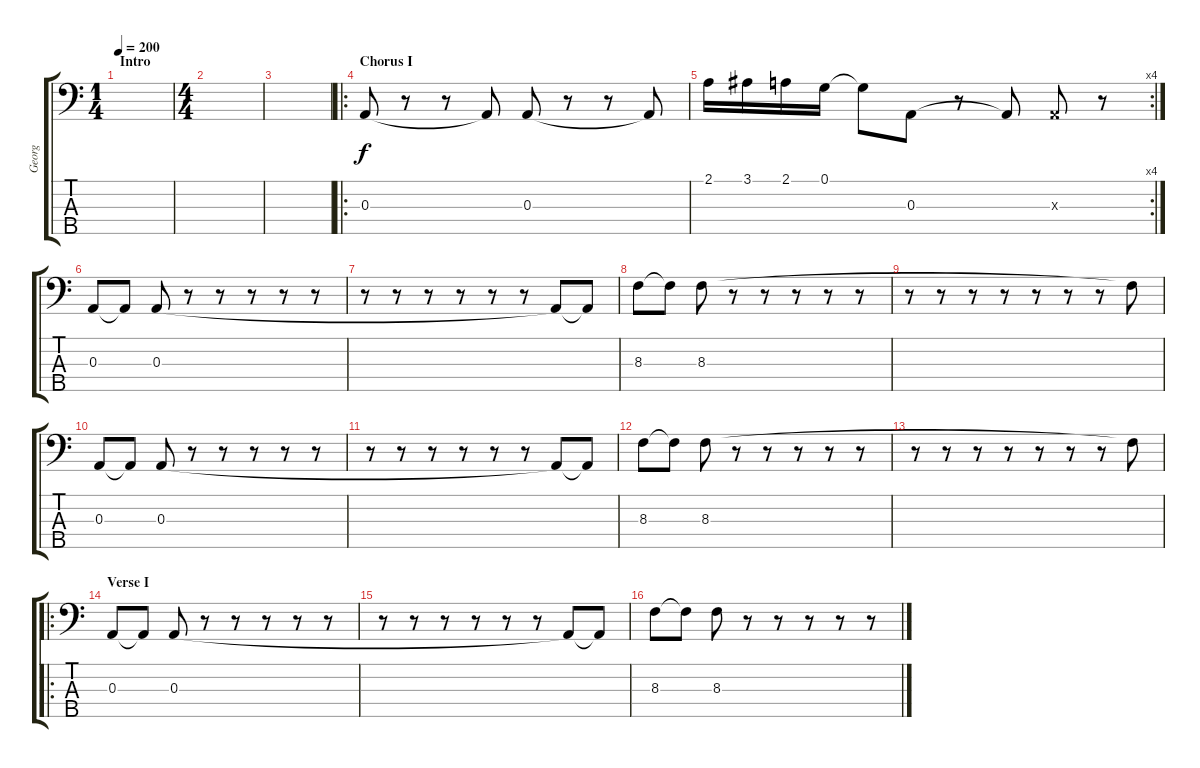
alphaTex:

\track ("Georg" "Georg") {instrument electricbasspick}
\staff {score tabs}
\tuning (G2 D2 A1 E1 B0) {hide}
\ts (1 4)
\section ("" "Intro")
\tempo 200
\clef f4
\ks c
|
\ts (4 4)
|
|
\ro
\section ("" "Chorus I")
0.3.8 r.8 r.8 0.3{t}.8 0.3.8 r.8 r.8 0.3{t}.8 |
\rc 4
2.1.16 3.1.16 2.1.16 0.1.16 0.1{t}.8 0.3.8 r.8 0.3{t}.8 0.3{x}.8 r.8 |
0.3.8 0.3{t}.8 0.3.8 r.8 r.8 r.8 r.8 r.8 |
r.8 r.8 r.8 r.8 r.8 r.8 0.3{t}.8 0.3{t}.8 |
8.3.8 8.3{t}.8 8.3.8 r.8 r.8 r.8 r.8 r.8 |
r.8 r.8 r.8 r.8 r.8 r.8 r.8 8.3{t}.8 |
0.3.8 0.3{t}.8 0.3.8 r.8 r.8 r.8 r.8 r.8 |
r.8 r.8 r.8 r.8 r.8 r.8 0.3{t}.8 0.3{t}.8 |
8.3.8 8.3{t}.8 8.3.8 r.8 r.8 r.8 r.8 r.8 |
r.8 r.8 r.8 r.8 r.8 r.8 r.8 8.3{t}.8 |
\ro
\section ("" "Verse I")
0.3.8 0.3{t}.8 0.3.8 r.8 r.8 r.8 r.8 r.8 |
r.8 r.8 r.8 r.8 r.8 r.8 0.3{t}.8 0.3{t}.8 |
8.3.8 8.3{t}.8 8.3.8 r.8 r.8 r.8 r.8 r.8
